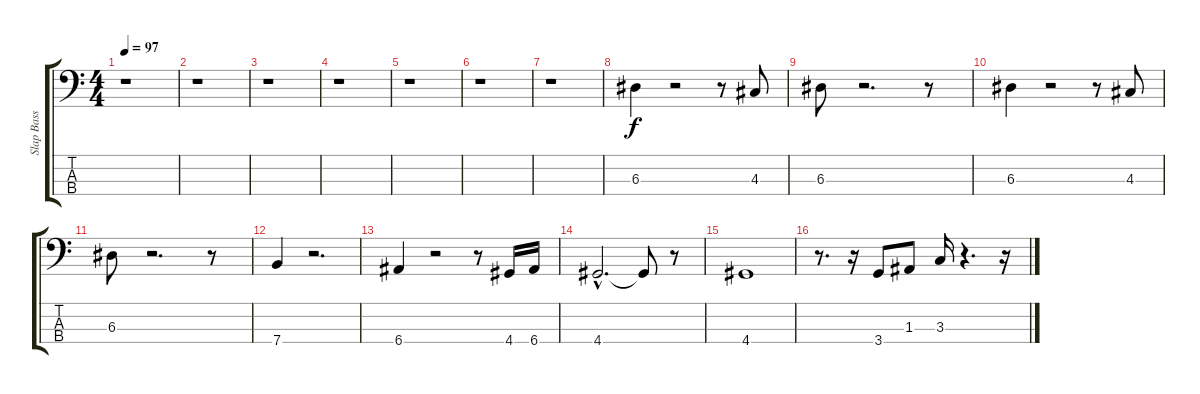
\track ("Slap Bass 1" "Slap Bass ") {instrument slapbass1}
\staff {score tabs}
\tuning (G2 D2 A1 E1) {hide}
\ts (4 4)
\tempo 97
\clef f4
\ks c
r.1{dy f instrument slapbass1} |
r.1 |
r.1 |
r.1 |
r.1 |
r.1 |
r.1 |
6.3.4 r.2 r.8 4.3.8 |
6.3.8 r.2{d} r.8 |
6.3.4 r.2 r.8 4.3.8 |
6.3.8 r.2{d} r.8 |
7.4.4 r.2{d} |
6.4.4 r.2 r.8 4.4.16 6.4.16 |
4.4{hac}.2{d} 4.4{t}.8 r.8 |
4.4.1 |
r.8{d} r.16 3.4.8 1.3.8 3.3.16 r.4{d} r.16
